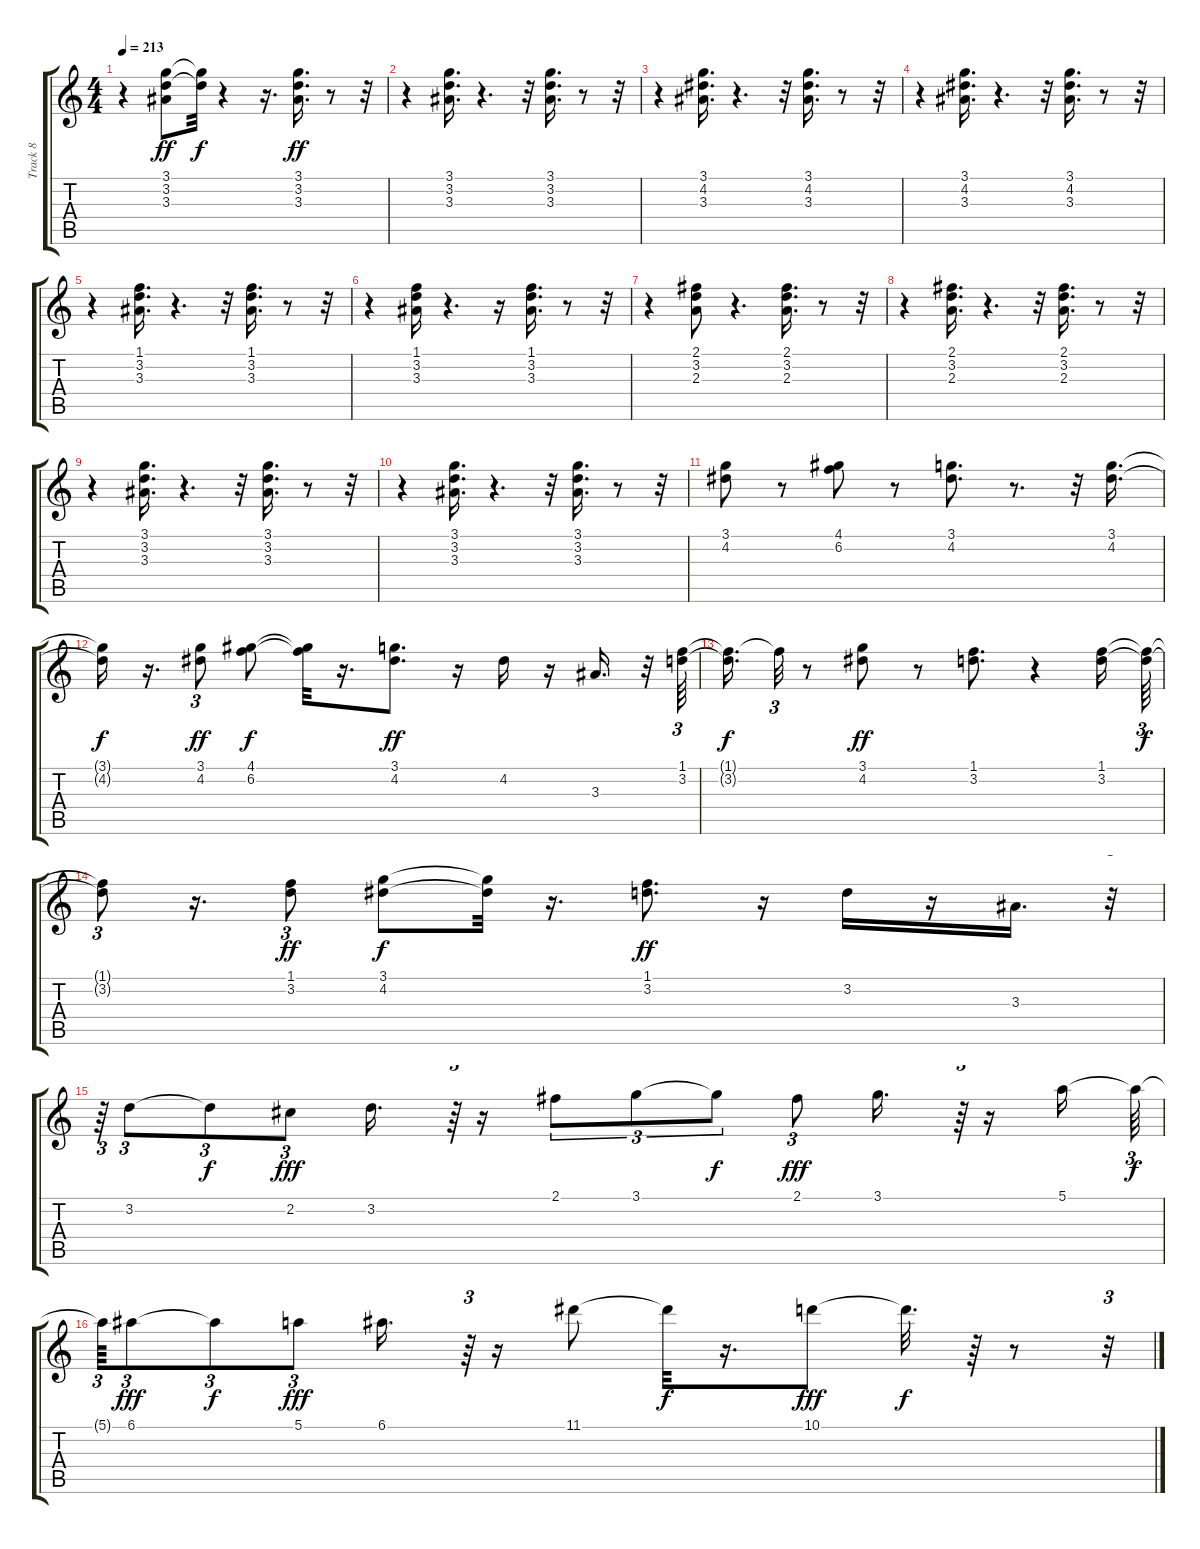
\track ("Track 8" "Track 8") {instrument electricguitarclean}
\staff {score tabs}
\tuning (E4 B3 G3 D3 A2 E2) {hide}
\ts (4 4)
\tempo 213
\clef g2
\ks c
r.4{dy ff} (3.1 3.2 3.3).8 (3.1{t} 3.2{t}).32{dy f} r.4 r.16{d} (3.1 3.2 3.3).16{d dy ff} r.8 r.32 |
r.4 (3.1 3.2 3.3).16{d} r.4{d} r.32 (3.1 3.2 3.3).16{d} r.8 r.32 |
r.4 (3.1 4.2 3.3).16{d} r.4{d} r.32 (3.1 4.2 3.3).16{d} r.8 r.32 |
r.4 (3.1 4.2 3.3).16{d} r.4{d} r.32 (3.1 4.2 3.3).16{d} r.8 r.32 |
r.4 (1.1 3.2 3.3).16{d} r.4{d} r.32 (1.1 3.2 3.3).16{d} r.8 r.32 |
r.4 (1.1 3.2 3.3).16 r.4{d} r.16 (1.1 3.2 3.3).16{d} r.8 r.32 |
r.4 (2.1 3.2 2.3).8 r.4{d} (2.1 3.2 2.3).16{d} r.8 r.32 |
r.4 (2.1 3.2 2.3).16{d} r.4{d} r.32 (2.1 3.2 2.3).16{d} r.8 r.32 |
r.4 (3.1 3.2 3.3).16{d} r.4{d} r.32 (3.1 3.2 3.3).16{d} r.8 r.32 |
r.4 (3.1 3.2 3.3).16{d} r.4{d} r.32 (3.1 3.2 3.3).16{d} r.8 r.32 |
(3.1 4.2).8 r.8 (4.1 6.2).8 r.8 (3.1 4.2).8{d} r.8{d} r.32 (3.1 4.2).16{d} |
(3.1{t} 4.2{t}).16{dy f} r.16{d} (3.1 4.2).8{tu (3 2) dy ff} (4.1 6.2).8{dy f} (4.1{t} 6.2{t}).32 r.16{d} (3.1 4.2).8{d dy ff} r.16 4.2.16 r.16 3.3.16{d} r.32 (1.1 3.2).64{tu (3 2)} |
(1.1{t} 3.2{t}).16{d dy f} 1.1{t}.32{tu (3 2)} r.8 (3.1 4.2).8{dy ff} r.8 (1.1 3.2).8{d} r.4 (1.1 3.2).16 (1.1{t} 3.2{t}).64{tu (3 2) dy f} |
(1.1{t} 3.2{t}).8{tu (3 2)} r.16{d} (1.1 3.2).8{tu (3 2) dy ff} (3.1 4.2).8{dy f} (3.1{t} 4.2{t}).32 r.16{d} (1.1 3.2).8{d dy ff} r.16 3.2.16 r.16 3.3.16{d} r.32{tu (3 2)} |
r.64{tu (3 2)} 3.2.8{tu (3 2)} 3.2{t}.8{tu (3 2) dy f} 2.2.8{tu (3 2) dy fff} 3.2.16{d} r.64{tu (3 2)} r.16 2.1.8{tu (3 2)} 3.1.8{tu (3 2)} 3.1{t}.8{tu (3 2) dy f} 2.1.8{tu (3 2) dy fff} 3.1.16{d} r.64{tu (3 2)} r.16 5.1.16 5.1{t}.64{tu (3 2) dy f} |
5.1{t}.64{tu (3 2)} 6.1.8{tu (3 2) dy fff} 6.1{t}.8{tu (3 2) dy f} 5.1.8{tu (3 2) dy fff} 6.1.16{d} r.64{tu (3 2)} r.16 11.1.8 11.1{t}.32{dy f} r.16{d} 10.1.8{dy fff} 10.1{t}.32{d dy f} r.64 r.8 r.32{tu (3 2)}
